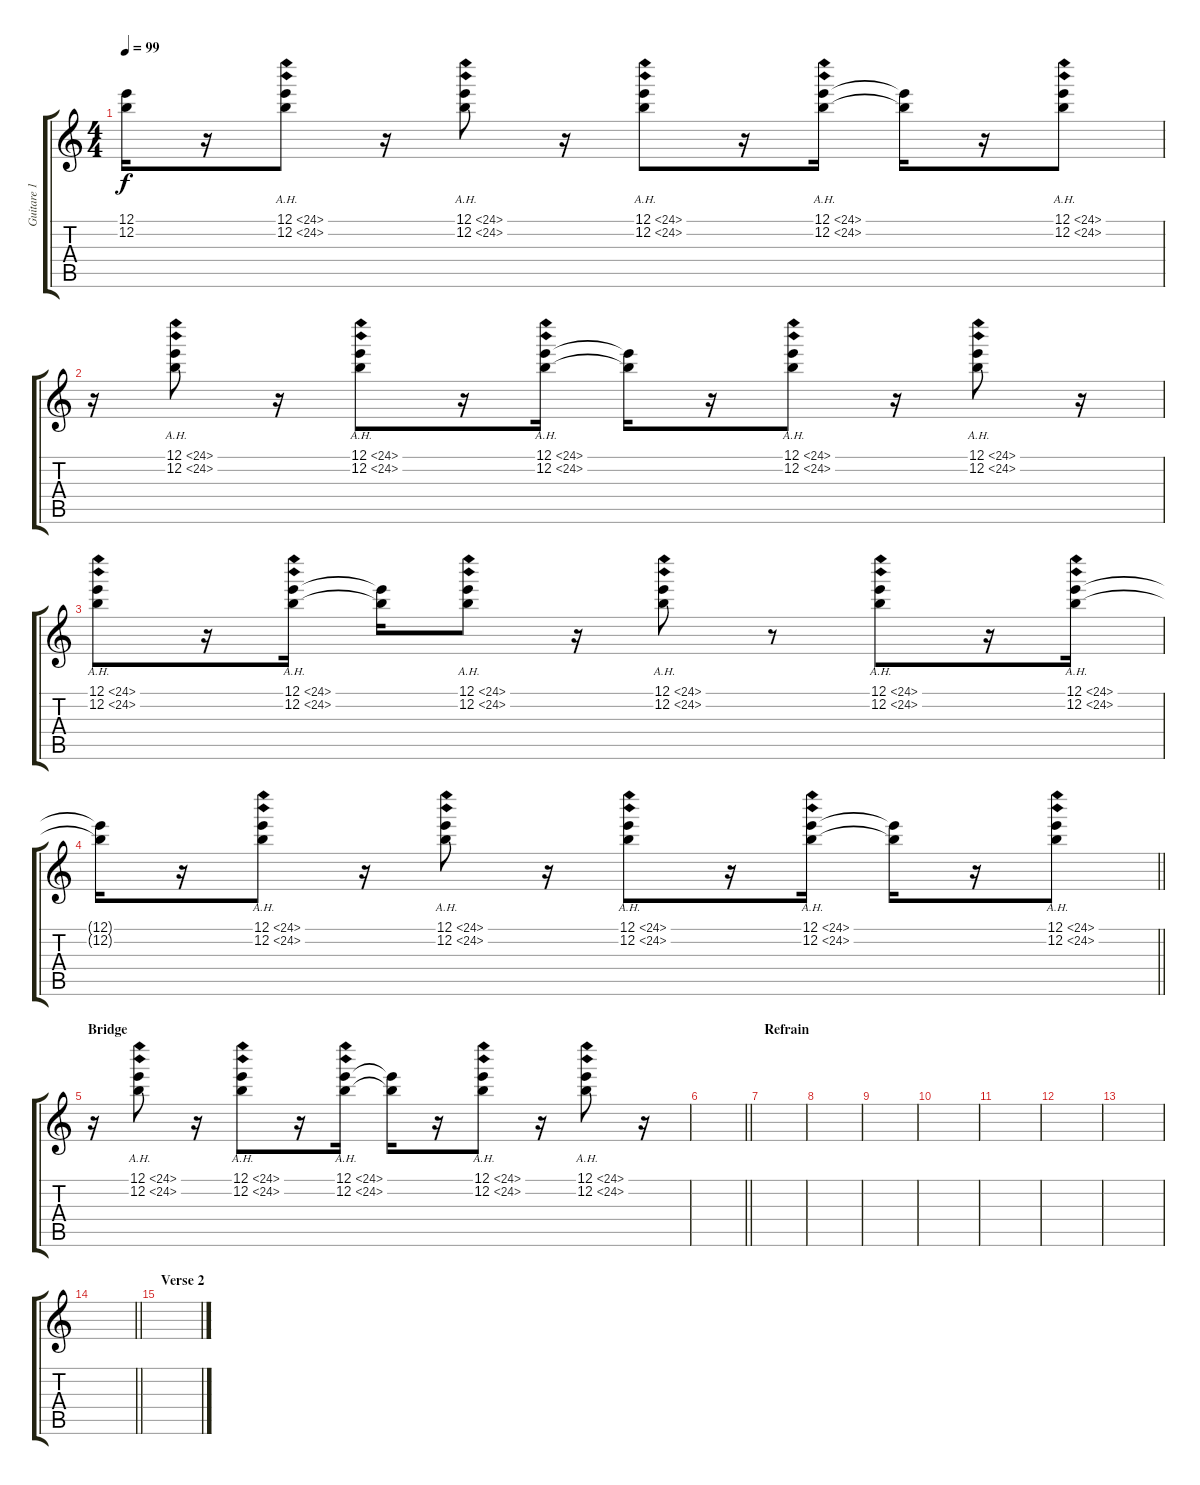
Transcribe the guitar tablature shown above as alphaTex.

\track ("Guitare 1" "Guitare 1") {instrument acousticguitarsteel}
\staff {score tabs}
\tuning (E4 B3 G3 D3 A2 E2) {hide}
\ts (4 4)
\tempo 99
\clef g2
\ks c
(12.1{t} 12.2{t}).16{dy f} r.16 (12.1{ah 12} 12.2{ah 12}).8 r.16 (12.1{ah 12} 12.2{ah 12}).8 r.16 (12.1{ah 12} 12.2{ah 12}).8 r.16 (12.1{ah 12} 12.2{ah 12}).16 (12.1{t} 12.2{t}).16 r.16 (12.1{ah 12} 12.2{ah 12}).8 |
r.16 (12.1{ah 12} 12.2{ah 12}).8 r.16 (12.1{ah 12} 12.2{ah 12}).8 r.16 (12.1{ah 12} 12.2{ah 12}).16 (12.1{t} 12.2{t}).16 r.16 (12.1{ah 12} 12.2{ah 12}).8 r.16 (12.1{ah 12} 12.2{ah 12}).8 r.16 |
(12.1{ah 12} 12.2{ah 12}).8 r.16 (12.1{ah 12} 12.2{ah 12}).16 (12.1{t} 12.2{t}).16 (12.1{ah 12} 12.2{ah 12}).8 r.16 (12.1{ah 12} 12.2{ah 12}).8 r.8 (12.1{ah 12} 12.2{ah 12}).8 r.16 (12.1{ah 12} 12.2{ah 12}).16 |
\barLineRight lightlight
(12.1{t} 12.2{t}).16 r.16 (12.1{ah 12} 12.2{ah 12}).8 r.16 (12.1{ah 12} 12.2{ah 12}).8 r.16 (12.1{ah 12} 12.2{ah 12}).8 r.16 (12.1{ah 12} 12.2{ah 12}).16 (12.1{t} 12.2{t}).16 r.16 (12.1{ah 12} 12.2{ah 12}).8 |
\section ("" "Bridge")
r.16 (12.1{ah 12} 12.2{ah 12}).8 r.16 (12.1{ah 12} 12.2{ah 12}).8 r.16 (12.1{ah 12} 12.2{ah 12}).16 (12.1{t} 12.2{t}).16 r.16 (12.1{ah 12} 12.2{ah 12}).8 r.16 (12.1{ah 12} 12.2{ah 12}).8 r.16 |
\barLineRight lightlight
|
\section ("" "Refrain")
|
|
|
|
|
|
|
\barLineRight lightlight
|
\section ("" "Verse 2")
